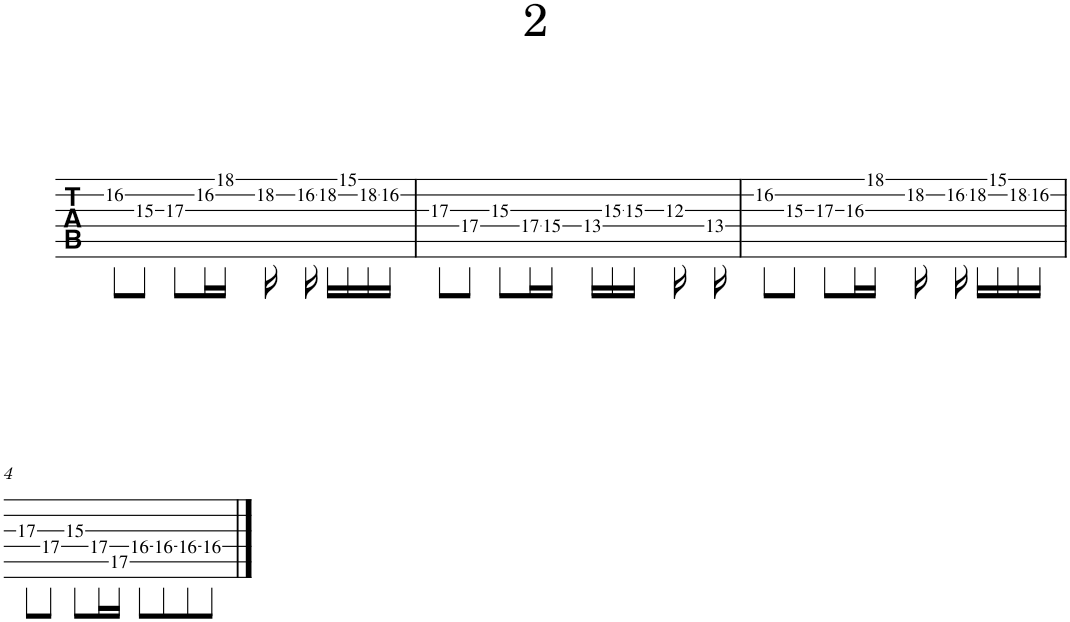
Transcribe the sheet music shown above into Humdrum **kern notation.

**kern
*part1
*staff1
*I"Guitar
*I'Guit.
*stria6
*
*k[b-e-a-d-]
*M4/4
=1
8ee-\L
8b-\J
8cc\L
16ee-\L
16bb-\JJ
16r
16ff\
16r
16ee-\
16ff\LL
16gg\
16ff\
16ee-\JJ
=2
8cc\L
8g\J
8b-\L
16g\L
16f\JJ
16r
16e-\LL
16b-\
16b-\JJ
16r
16g\
16r
16e-\
=3
8ee-\L
8b-\J
8cc\L
16b\L
16bb-\JJ
16r
16ff\
16r
16ee-\
16ff\LL
16gg\
16ff\
16ee-\JJ
!!LO:LB:g=z
=4
8cc\L
8g\J
8b-\L
16g\L
16d\JJ
8f#\L
8f#\
8f#\
8f#\J
==
*-
